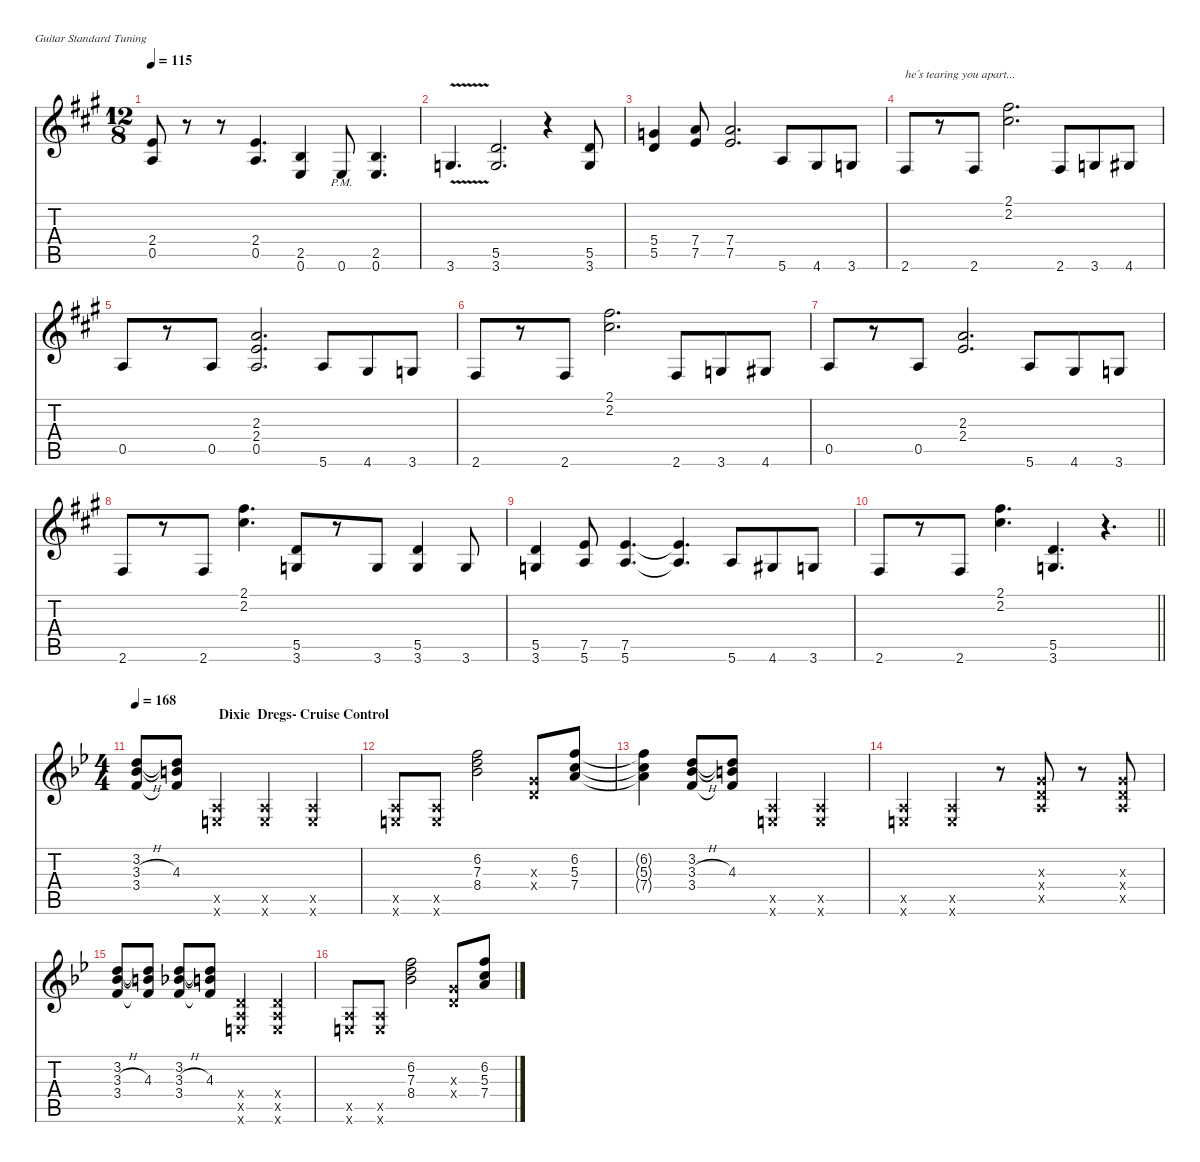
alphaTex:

\defaultSystemsLayout 4
\hideDynamics
\bracketExtendMode nobrackets
\singleTrackTrackNamePolicy hidden
\multiTrackTrackNamePolicy hidden
\firstSystemTrackNameMode fullname
\otherSystemsTrackNameOrientation horizontal
\track ("GUITAR" "dist.guit.") {mute instrument distortionguitar}
\staff {score tabs}
\tuning (E4 B3 G3 D3 A2 E2)
\ts (12 8)
\tempo 115
\clef g2
\ks a
(2.4{acc forcenatural} 0.5{acc forcenatural}).8{dy f beam Up} r.8{beam Up} r.8{beam Up} (2.4{acc forcenatural} 0.5{acc forcenatural}).4{d beam Up} (2.5{acc forcenatural} 0.6{acc forcenatural}).4{beam Up} 0.6{pm acc forcenatural}.8{beam Up} (2.5{acc forcenatural} 0.6{acc forcenatural}).4{d beam Up} |
3.6{v acc forcenatural}.4{d beam Up} (5.5{acc forcenatural} 3.6{acc forcenatural}).2{d beam Up} r.4{beam Up} (5.5{acc forcenatural} 3.6{acc forcenatural}).8{beam Up} |
(5.4{acc forcenatural} 5.5{acc forcenatural}).4{beam Up} (7.4{acc forcenatural} 7.5{acc forcenatural}).8{beam Up} (7.4{acc forcenatural} 7.5{acc forcenatural}).2{d beam Up} 5.6{acc forcenatural}.8{beam Up} 4.6{acc #}.8{beam Up} 3.6{acc forcenatural}.8{beam Up} |
2.6{acc #}.8{txt "he´s tearing you apart..." beam Up} r.8{beam Up} 2.6{acc #}.8{beam Up} (2.1{acc #} 2.2{acc #}).2{d beam Down} 2.6{acc #}.8{beam Up} 3.6{acc forcenatural}.8{beam Up} 4.6{acc #}.8{beam Up} |
0.5{acc forcenatural}.8{beam Up} r.8{beam Up} 0.5{acc forcenatural}.8{beam Up} (2.3{acc forcenatural} 2.4{acc forcenatural} 0.5{acc forcenatural}).2{d beam Up} 5.6{acc forcenatural}.8{beam Up} 4.6{acc #}.8{beam Up} 3.6{acc forcenatural}.8{beam Up} |
2.6{acc #}.8{beam Up} r.8{beam Up} 2.6{acc #}.8{beam Up} (2.1{acc #} 2.2{acc #}).2{d beam Down} 2.6{acc #}.8{beam Up} 3.6{acc forcenatural}.8{beam Up} 4.6{acc #}.8{beam Up} |
0.5{acc forcenatural}.8{beam Up} r.8{beam Up} 0.5{acc forcenatural}.8{beam Up} (2.3{acc forcenatural} 2.4{acc forcenatural}).2{d beam Up} 5.6{acc forcenatural}.8{beam Up} 4.6{acc #}.8{beam Up} 3.6{acc forcenatural}.8{beam Up} |
2.6{acc #}.8{beam Up} r.8{beam Up} 2.6{acc #}.8{beam Up} (2.1{acc #} 2.2{acc #}).4{d beam Down} (5.5{acc forcenatural} 3.6{acc forcenatural}).8{beam Up} r.8{beam Up} 3.6{acc forcenatural}.8{beam Up} (5.5{acc forcenatural} 3.6{acc forcenatural}).4{beam Up} 3.6{acc forcenatural}.8{beam Up} |
(5.5{acc forcenatural} 3.6{acc forcenatural}).4{beam Up} (7.5{acc forcenatural} 5.6{acc forcenatural}).8{beam Up} (7.5{acc forcenatural} 5.6{acc forcenatural}).4{d beam Up} (7.5{t acc forcenatural} 5.6{t acc forcenatural}).4{d beam Up} 5.6{acc forcenatural}.8{beam Up} 4.6{acc #}.8{beam Up} 3.6{acc forcenatural}.8{beam Up} |
\barLineRight lightlight
2.6{acc #}.8{beam Up} r.8{beam Up} 2.6{acc #}.8{beam Up} (2.1{acc #} 2.2{acc #}).4{d beam Down} (5.5{acc forcenatural} 3.6{acc forcenatural}).4{d beam Up} r.4{d beam Up} |
\ts (4 4)
\beaming (8 2 2 2 2)
\section ("" "                         Dixie  Dregs- Cruise Control")
\tempo 168
\ks bb
(3.2{acc forcenatural} 3.3{h acc b} 3.4{acc forcenatural}).8{dy ff beam Up} (3.2{t acc forcenatural} 4.3{acc forcenatural} 3.4{t acc forcenatural}).8{dy f beam Up} (0.5{x acc forcenatural} 0.6{x acc forcenatural}).4{dy ff beam Up} (0.5{x acc forcenatural} 0.6{x acc forcenatural}).4{beam Up} (0.5{x acc forcenatural} 0.6{x acc forcenatural}).4{beam Up} |
(0.5{x acc forcenatural} 0.6{x acc forcenatural}).8{beam Up} (0.5{x acc forcenatural} 0.6{x acc forcenatural}).8{beam Up} (6.2{acc forcenatural} 7.3{acc forcenatural} 8.4{acc b}).2{beam Down} (0.3{x acc forcenatural} 0.4{x acc forcenatural}).8{beam Up} (6.2{acc forcenatural} 5.3{acc forcenatural} 7.4{acc forcenatural}).8{beam Up} |
(6.2{t acc forcenatural} 5.3{t acc forcenatural} 7.4{t acc forcenatural}).4{dy f beam Down} (3.2{acc forcenatural} 3.3{h acc b} 3.4{acc forcenatural}).8{dy ff beam Up} (3.2{t acc forcenatural} 4.3{acc forcenatural} 3.4{t acc forcenatural}).8{dy f beam Up} (0.5{x acc forcenatural} 0.6{x acc forcenatural}).4{dy ff beam Up} (0.5{x acc forcenatural} 0.6{x acc forcenatural}).4{beam Up} |
(0.5{x acc forcenatural} 0.6{x acc forcenatural}).4{beam Up} (0.5{x acc forcenatural} 0.6{x acc forcenatural}).4{beam Up} r.8{beam Up} (0.3{x acc forcenatural} 0.4{x acc forcenatural} 0.5{x acc forcenatural}).8{beam Up} r.8{beam Up} (0.3{x acc forcenatural} 0.4{x acc forcenatural} 0.5{x acc forcenatural}).8{beam Up} |
(3.2{acc forcenatural} 3.3{h acc b} 3.4{acc forcenatural}).8{beam Up} (3.2{t acc forcenatural} 4.3{acc forcenatural} 3.4{t acc forcenatural}).8{dy f beam Up} (3.2{acc forcenatural} 3.3{h acc b} 3.4{acc forcenatural}).8{dy ff beam Up} (3.2{t acc forcenatural} 4.3{acc forcenatural} 3.4{t acc forcenatural}).8{dy f beam Up} (0.4{x acc forcenatural} 0.5{x acc forcenatural} 0.6{x acc forcenatural}).4{beam Up} (0.4{x acc forcenatural} 0.5{x acc forcenatural} 0.6{x acc forcenatural}).4{beam Up} |
(0.5{x acc forcenatural} 0.6{x acc forcenatural}).8{dy ff beam Up} (0.5{x acc forcenatural} 0.6{x acc forcenatural}).8{beam Up} (6.2{acc forcenatural} 7.3{acc forcenatural} 8.4{acc b}).2{beam Down} (0.3{x acc forcenatural} 0.4{x acc forcenatural}).8{beam Up} (6.2{acc forcenatural} 5.3{acc forcenatural} 7.4{acc forcenatural}).8{beam Up}
